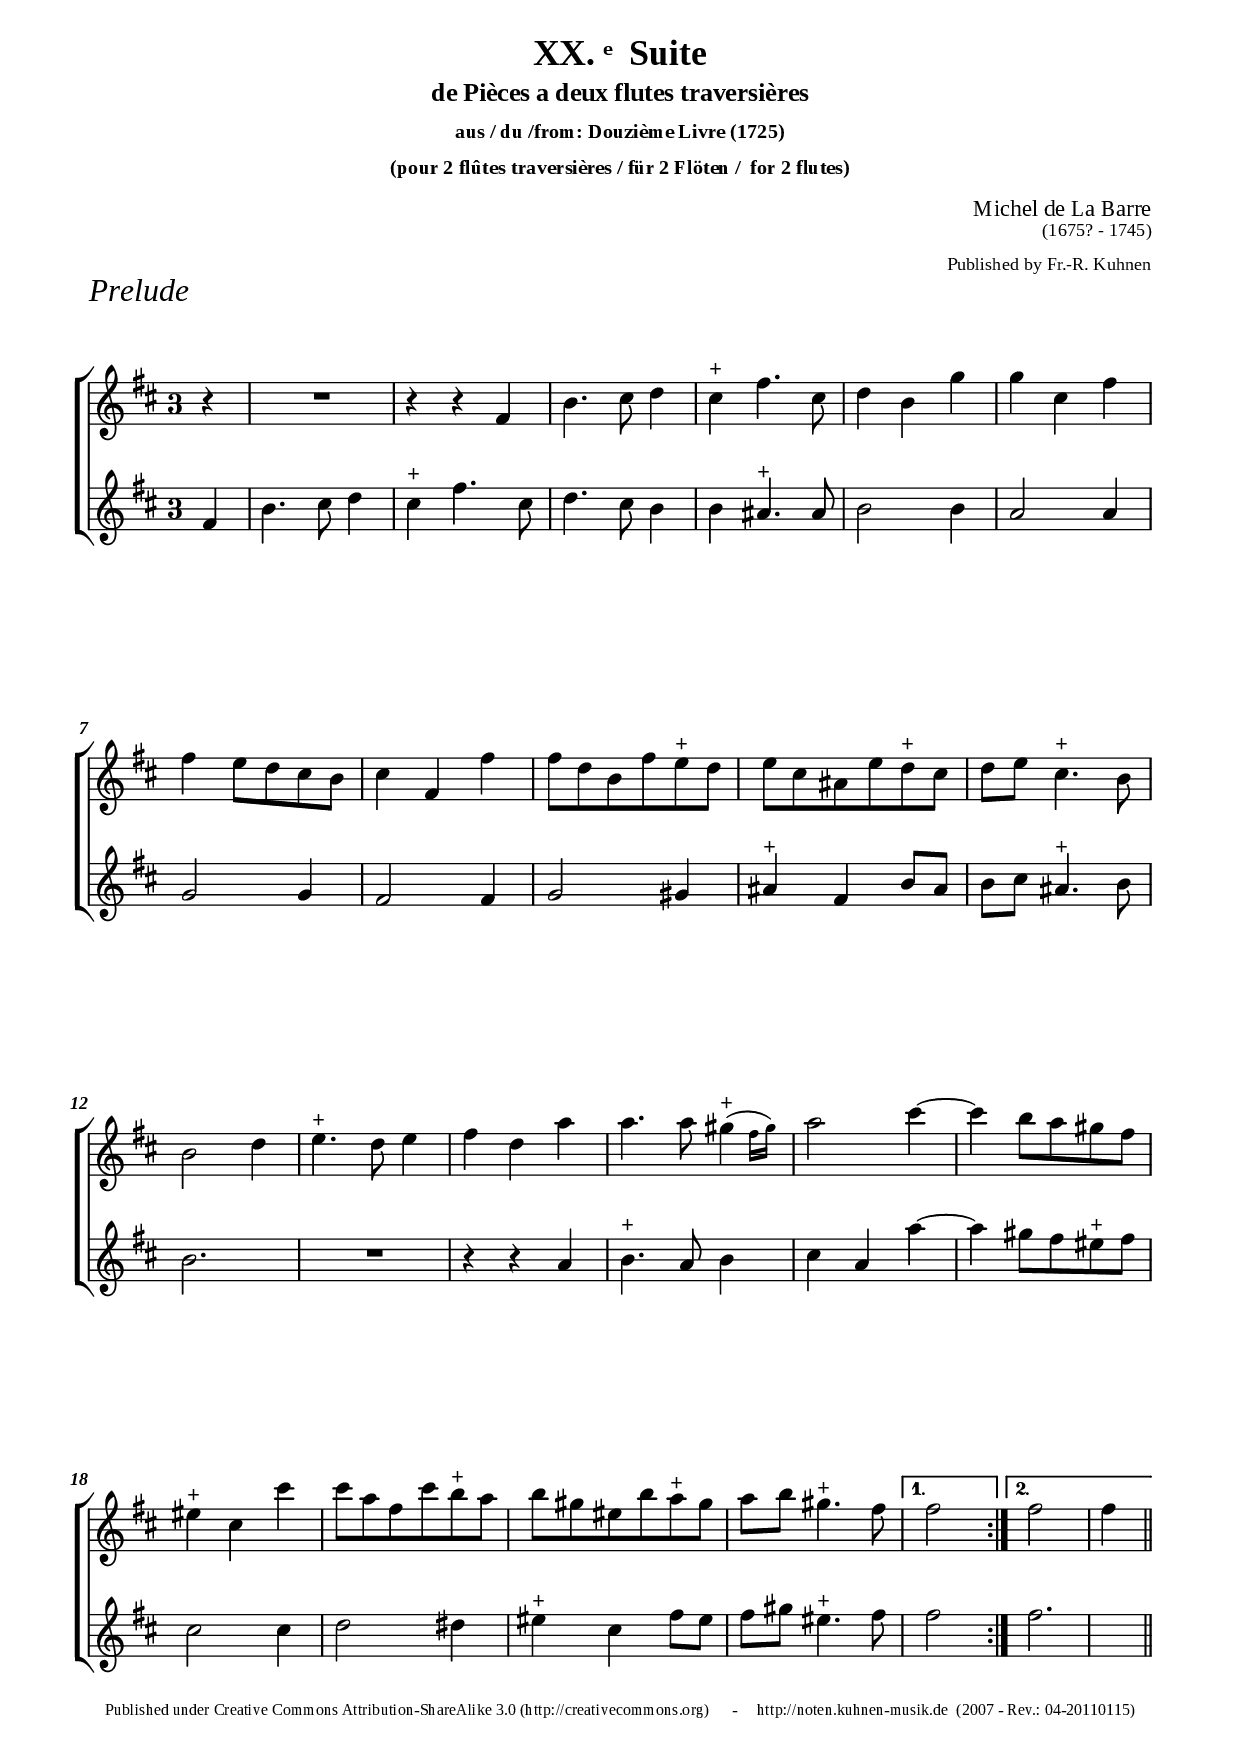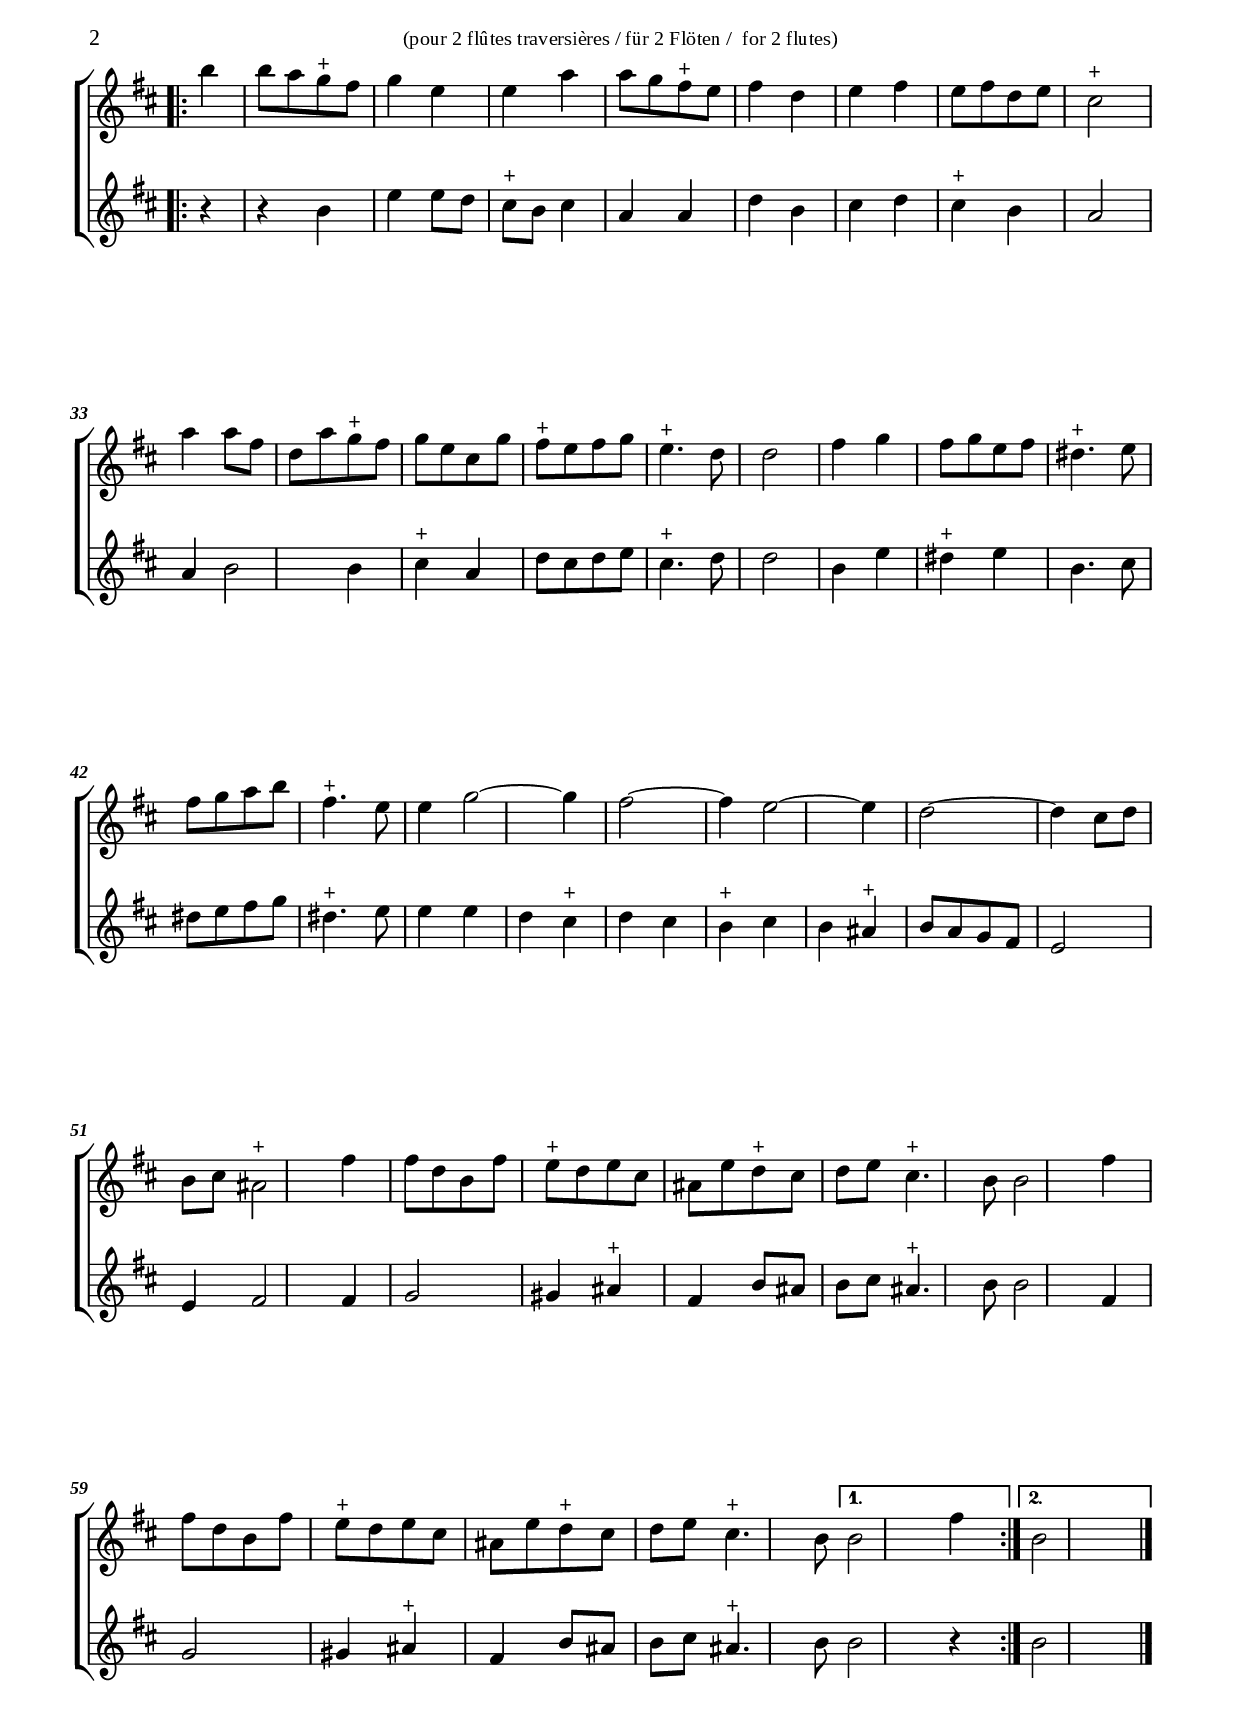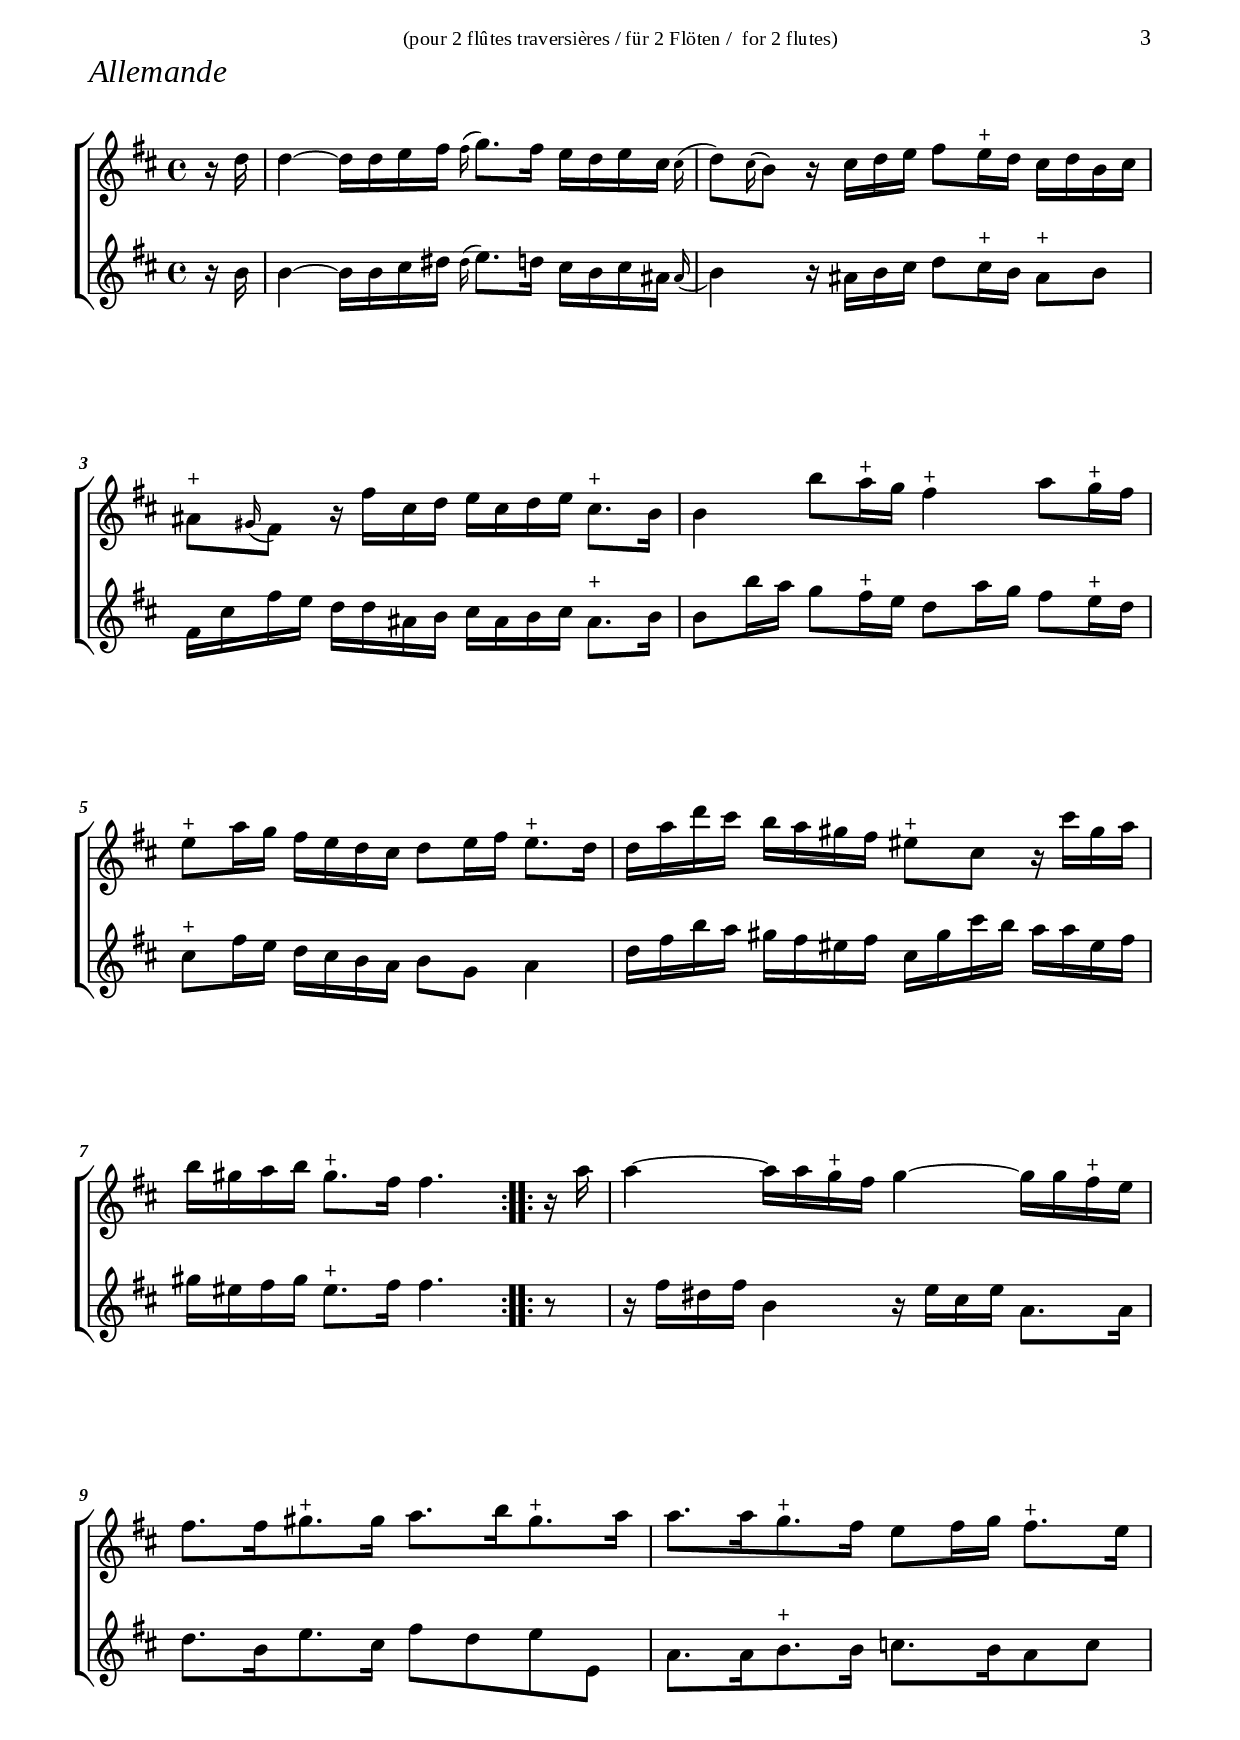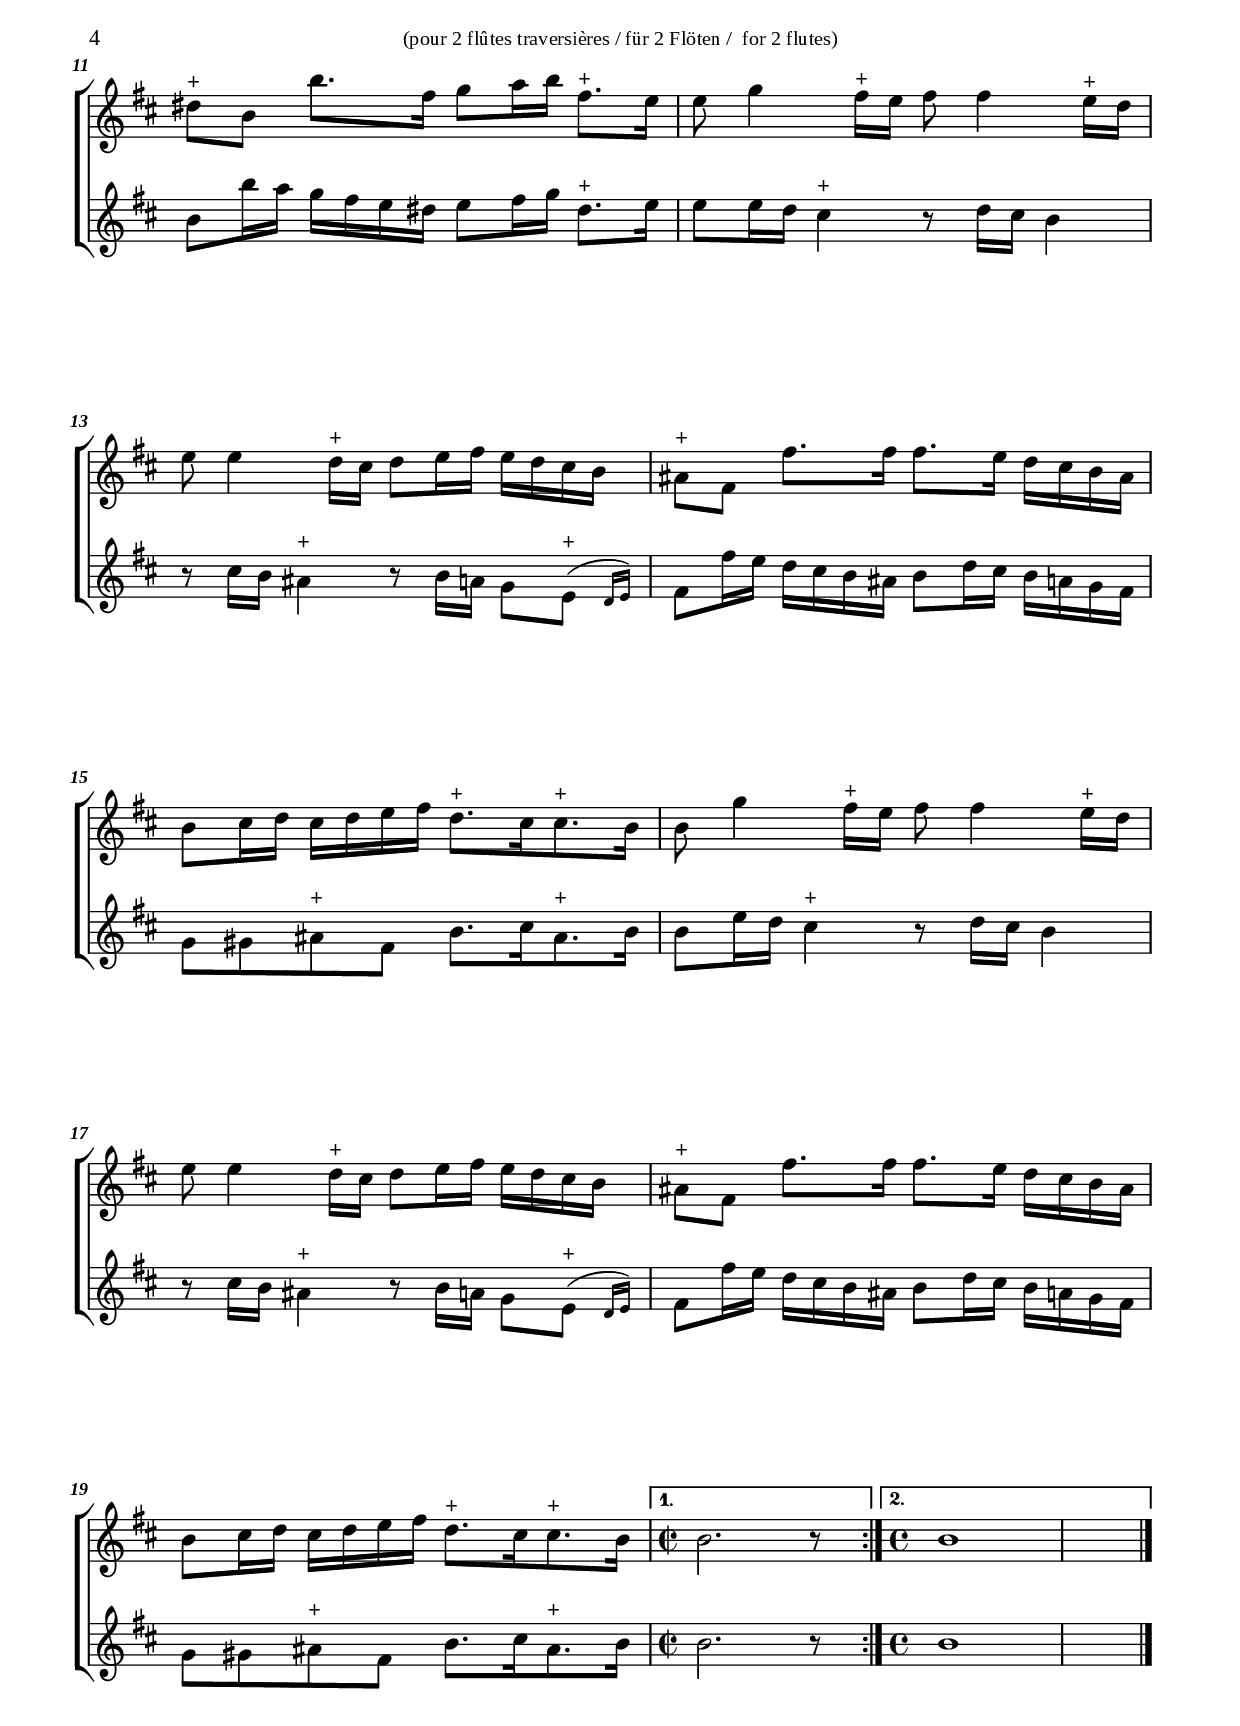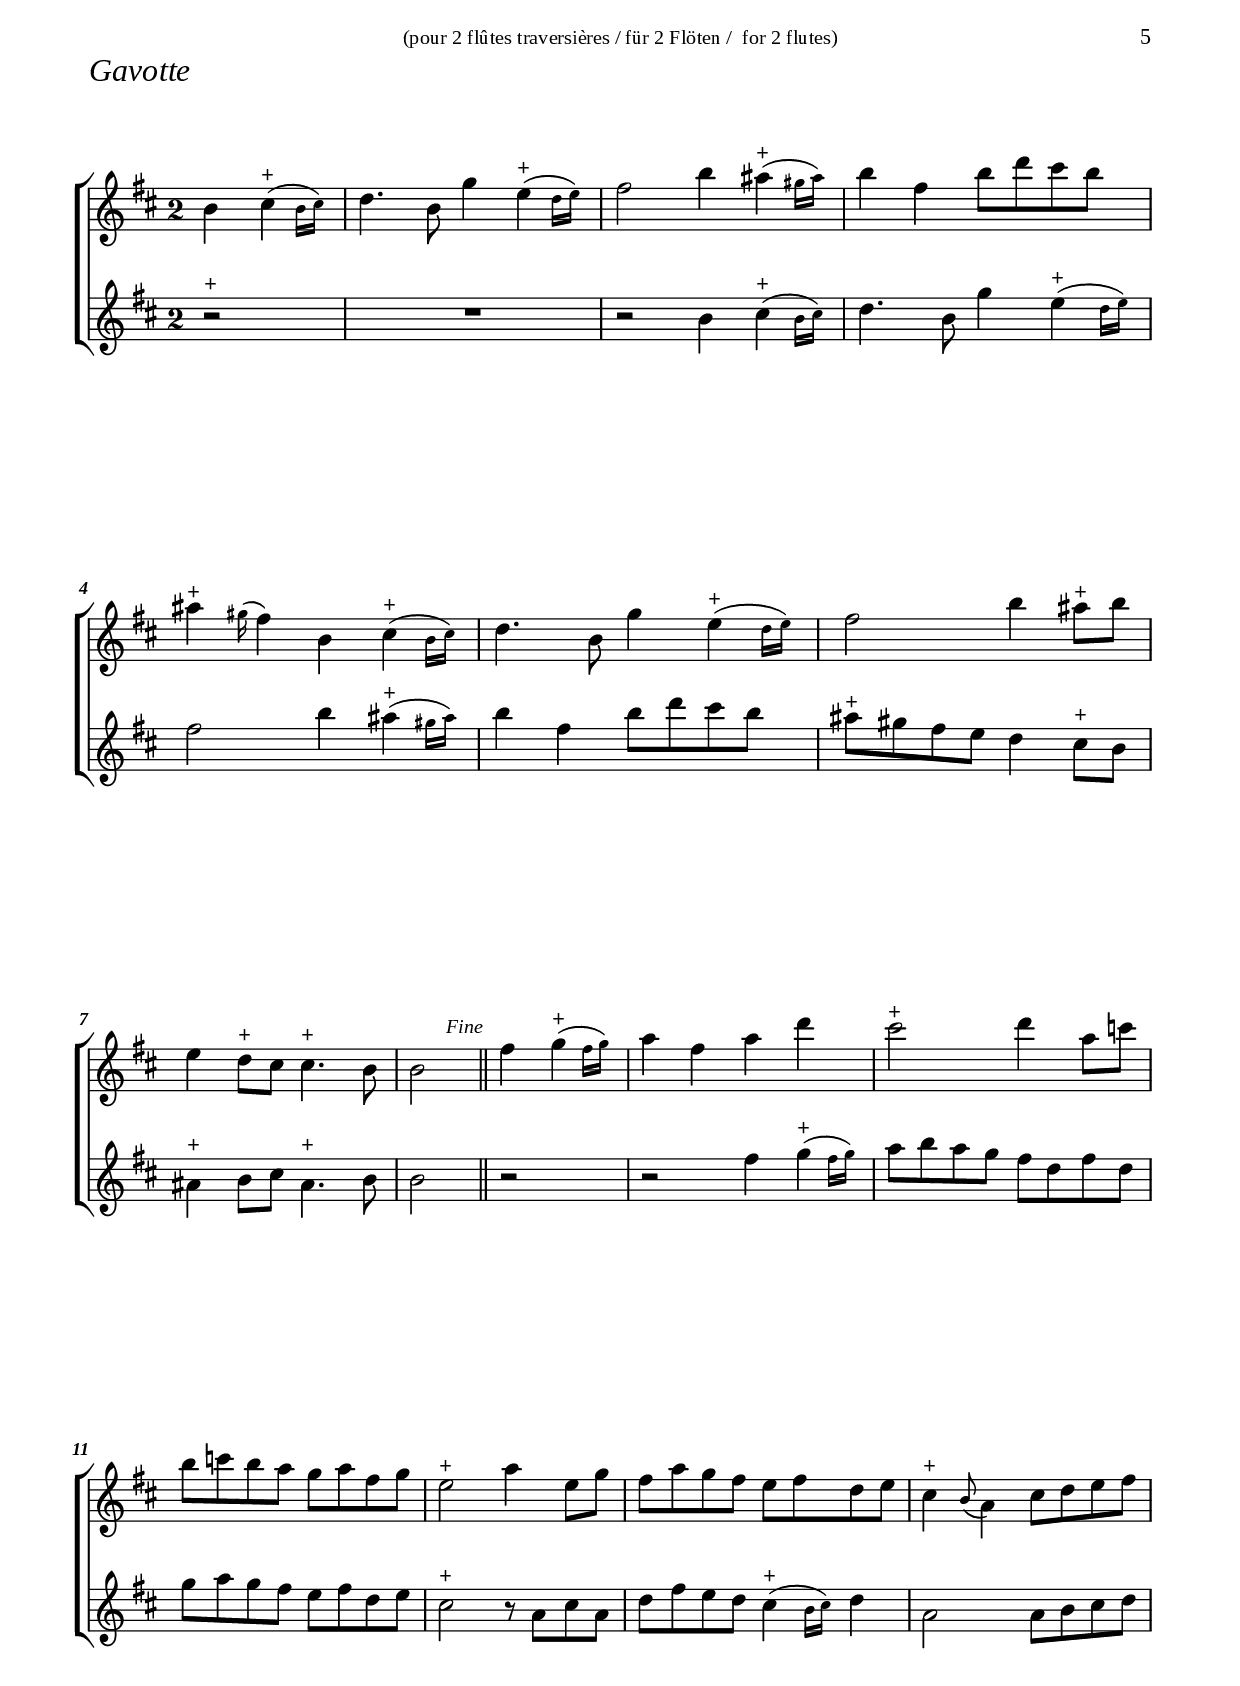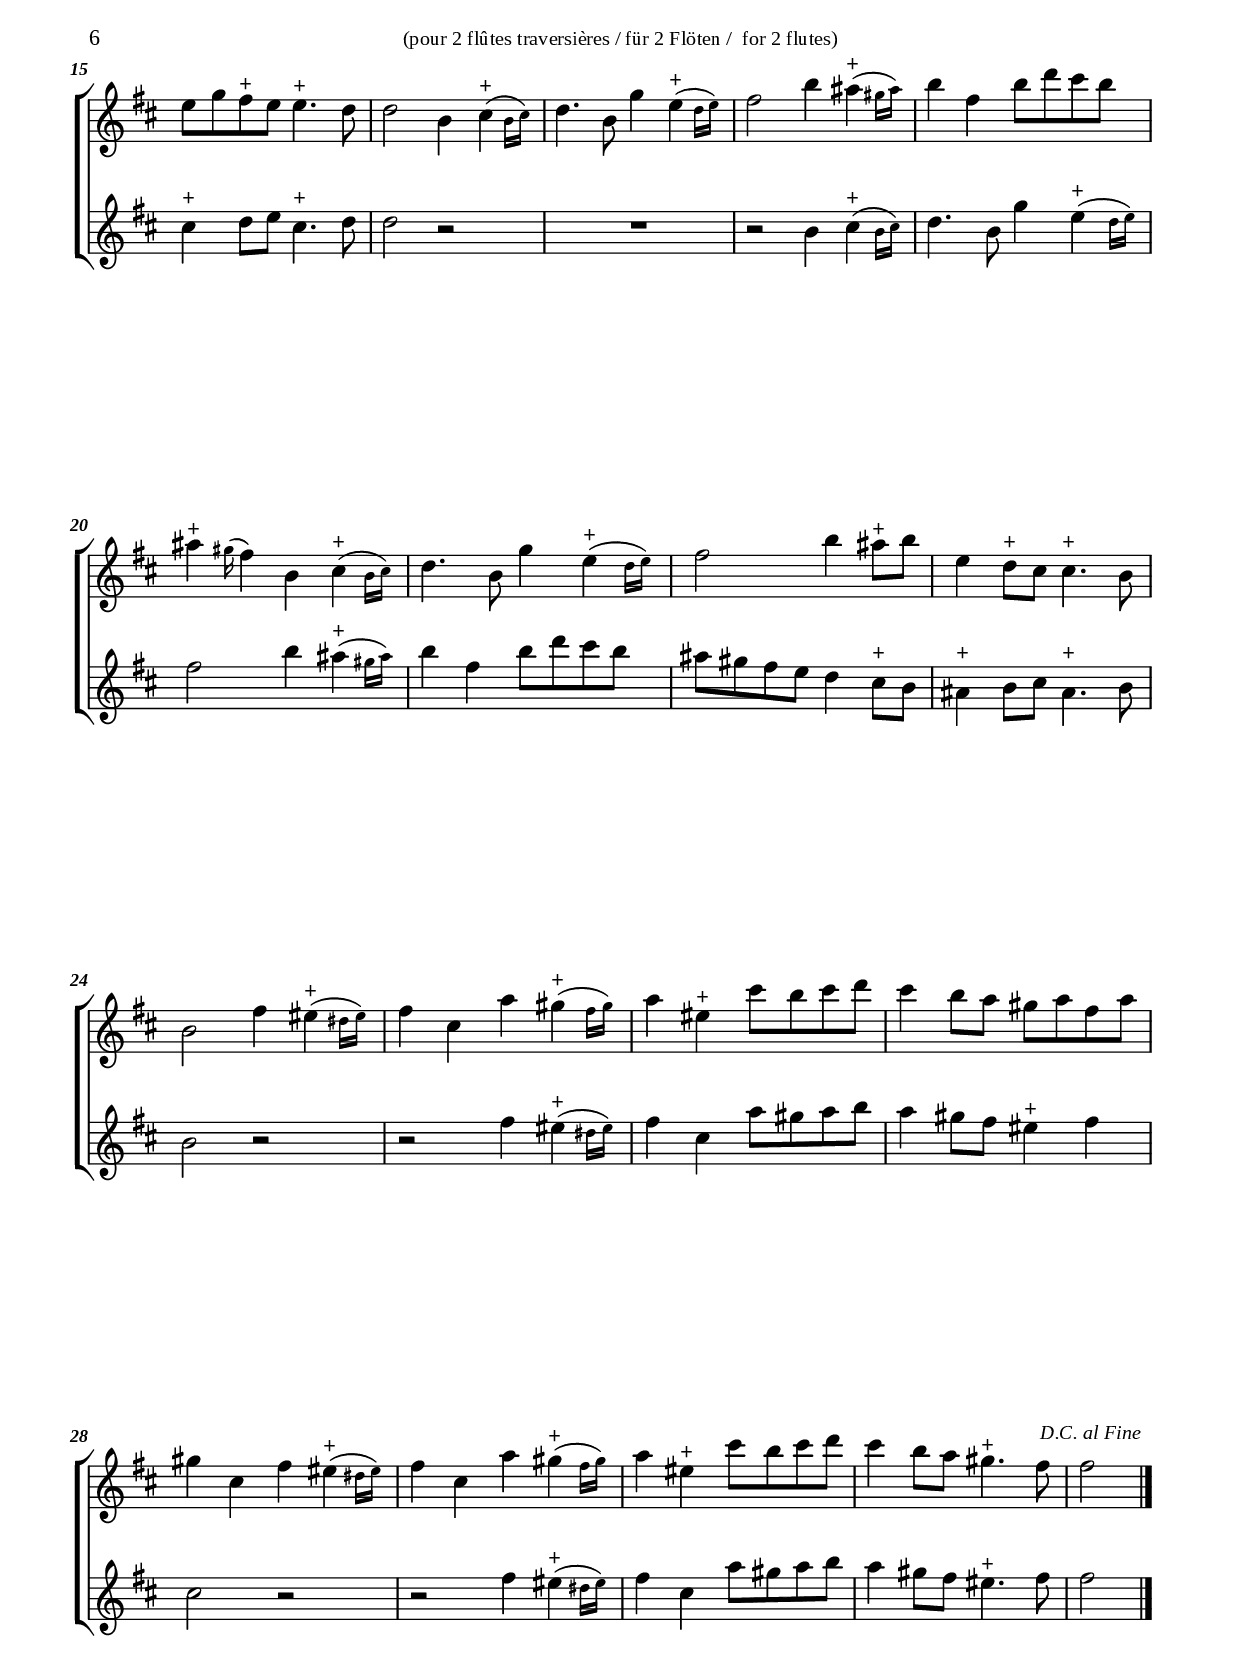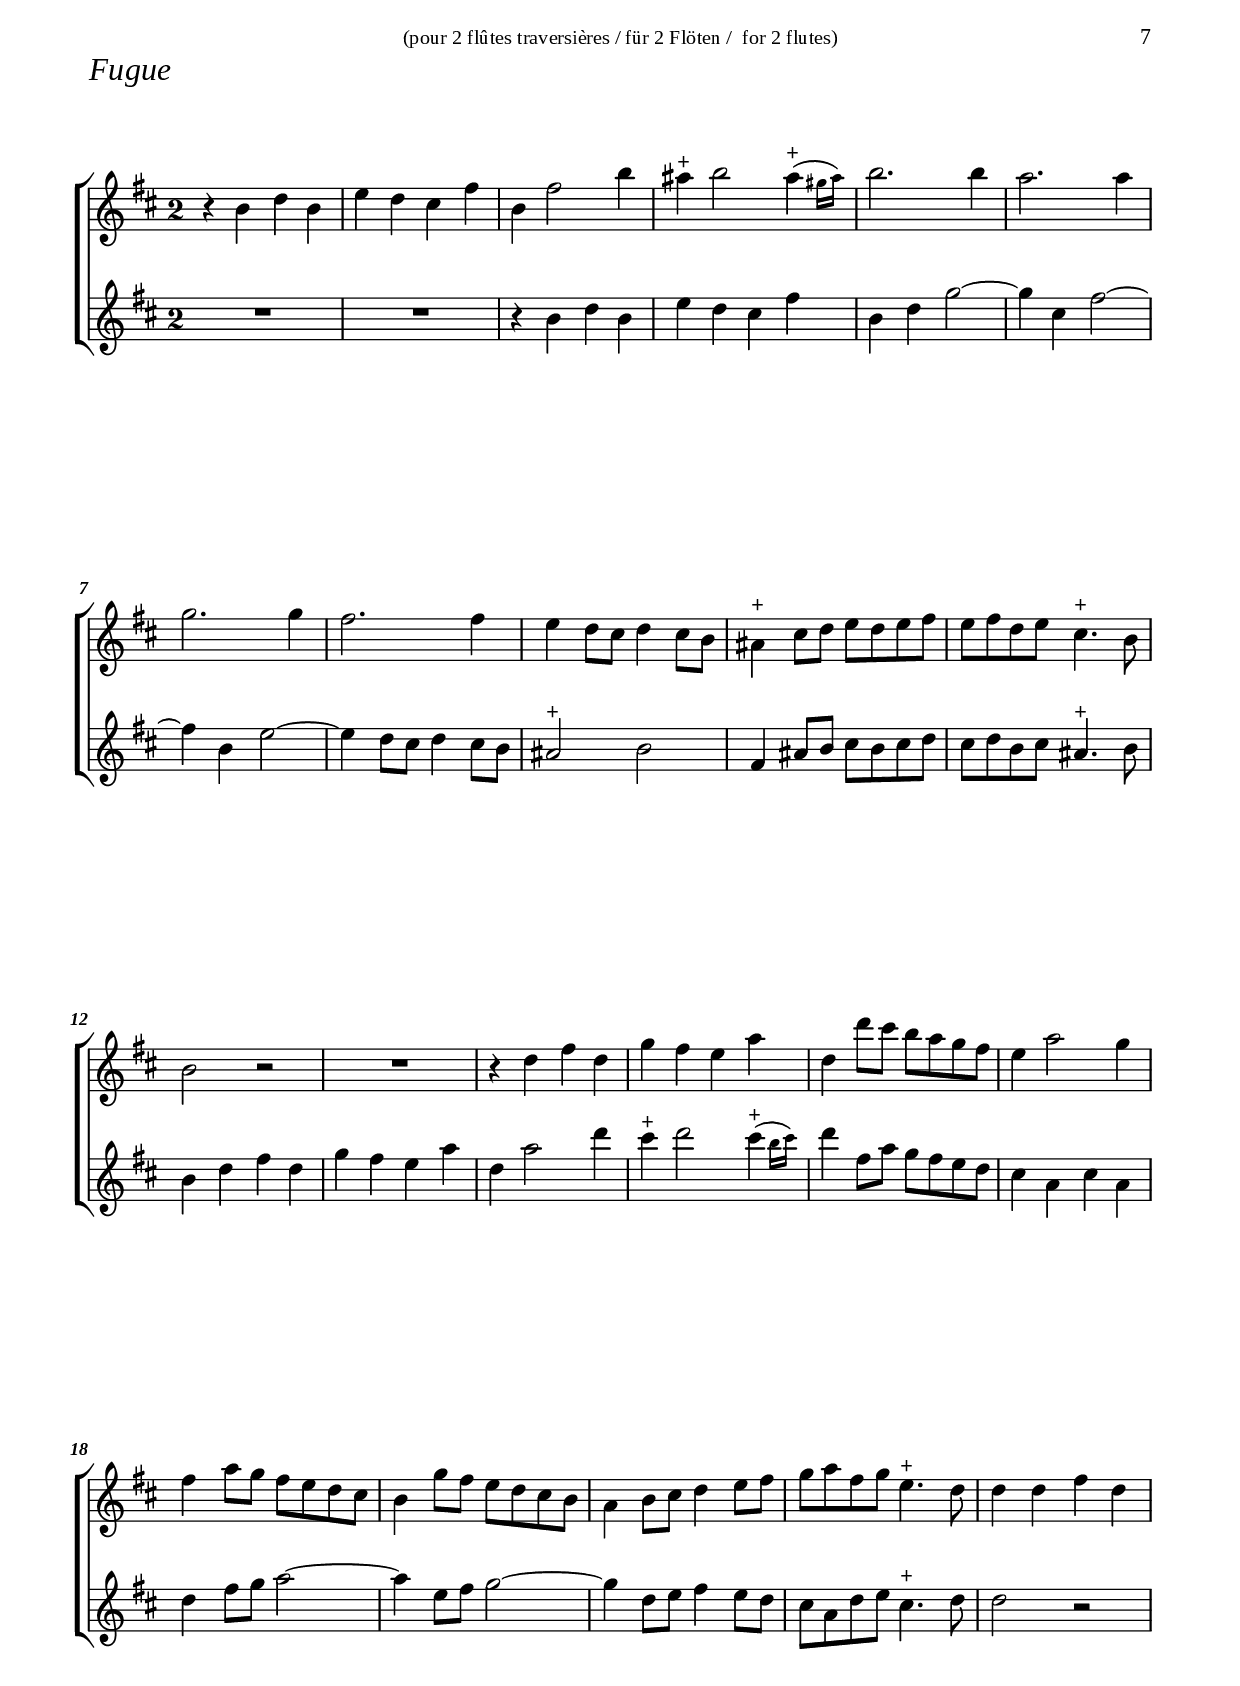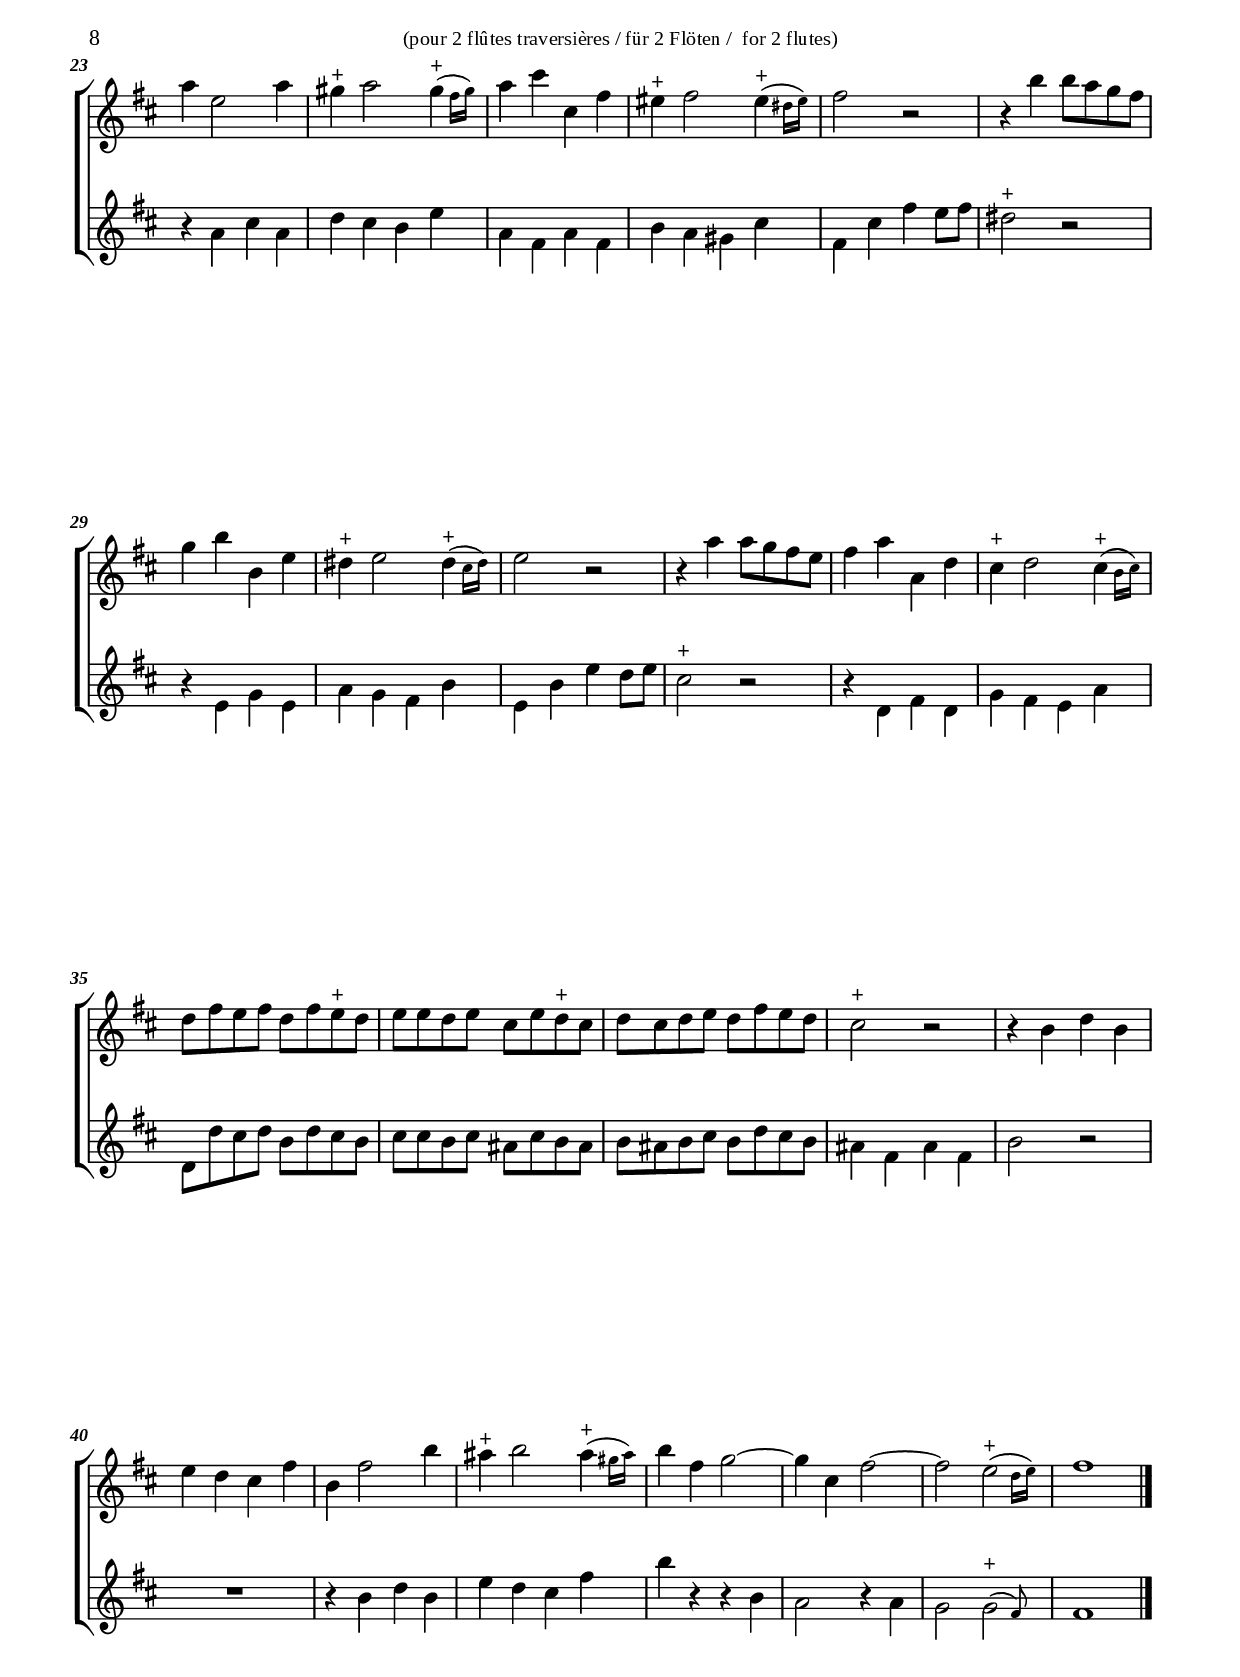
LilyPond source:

\version "2.13.46"
#(set-default-paper-size "a4")
#(ly:set-option 'point-and-click #f)

\paper {
  myStaffSize = #20

  #(define fonts
    (make-pango-font-tree "Times New Roman"
                          "Arial"
                          "Luxi Mono"
                           (/ myStaffSize 20)))
  line-width = 18\cm
  ragged-last-bottom = ##f
}


%#(set-global-staff-size 16)

\header  {
    title =  \markup  { "XX." \raise #1.0 \bold \small{ "e" } " Suite"
    }
    subtitle =  \markup   { "de Pièces a deux flutes traversières" 
    }
    subsubtitle = \markup  {  "aus / du /from: Douzième Livre (1725)"
    } 
    instrument = \markup \center-column {  
     \small "(pour 2 flûtes traversières / für 2 Flöten /  for 2 flutes)"
    }
    composer = \markup \override #'(baseline-skip . 2) \right-column {
      "\n" 
      "\n" 
      "Michel de La Barre" 
      \tiny "(1675? - 1745)"
      "\n"
    }
    arranger =   \markup {  \tiny "Published by Fr.-R. Kuhnen"
    }
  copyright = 
  \markup  {
    \teeny "Published under Creative Commons Attribution-ShareAlike 3.0 (http://creativecommons.org) 
    -
    http://noten.kuhnen-musik.de  (2007 - Rev.: 04-20110115)"
  }
 }



\book { 
 \score {
%    \transpose d f
  

\new ChoirStaff
\relative c' << 
   \override Score.BarNumber #'font-shape =  #'italic
   \override Score.BarNumber #'font-series = #'bold
   \override Score.BarNumber #'padding = #2.3

\new Staff {
 \time 3/4
 \key b \minor
 \repeat volta 2 {
   \partial 4*1 r4 |
   R2. |
   r4 r fis | 
   b4. cis8 d4 | 
   cis^\markup { \bold {+}} fis4. cis8 | 
%    5
   d4 b g' |
   g cis, fis | 
   fis e8 d cis b |
   cis4 fis, fis' |
   fis8 d b fis' e^\markup { \bold {+}} d |
%    10
   e cis ais e' d^\markup { \bold {+}} cis |
   d e cis4.^\markup { \bold {+}} b8 |
   b2 d4 | 
   e4.^\markup { \bold {+}} d8 e4 |
   fis d a' | 
%    15
   a4. a8 \afterGrace gis4^\markup { \bold {+}}( { \stemDown fis16[ gis16]) }|
   a2 cis4 ~ | 
   cis b8 a gis fis | 
   eis4^\markup { \bold {+}} cis cis' |
   cis8 a fis cis' b^\markup { \bold {+}} a |
%    20
   b gis eis b' a^\markup { \bold {+}} gis |
   a b gis4.^\markup { \bold {+}} fis8 |
 }
 \alternative { 
   {\set Timing.measureLength = #(ly:make-moment 2 4) fis2 } 
   {\set Timing.measureLength = #(ly:make-moment 3 4)fis2 fis4} 
 } \pageBreak
 
 \repeat volta 2 {
   b b8 a g^\markup { \bold {+}} fis |
   g4 e e | 
   a a8  g fis^\markup { \bold {+}} e |
   fis4 d e | fis e8 fis d e |
   cis2^\markup { \bold {+}} a'4 |
   a8 fis d a' g^\markup { \bold {+}} fis |
   g e cis g' fis^\markup { \bold {+}} e |
   fis g e4.^\markup { \bold {+}} d8 | 
   d2 fis4 | 
   g fis8 g e fis |
   dis4.^\markup { \bold {+}} e8 fis g |
   a b fis4.^\markup { \bold {+}} e8 |
   e4 g2 ~ | 
   g4 fis2 ~ | 
   fis4 e2 ~| 
   e4 d2 ~ | 
   d4 cis8 d b cis | 
   ais2^\markup { \bold {+}} fis'4 | 
   fis8 d b fis' e^\markup { \bold {+}} d |
   e cis ais e' d^\markup { \bold {+}} cis | 
   d e cis4.^\markup { \bold {+}} b8 | 
   b2  fis'4 |
   fis8 d b fis' e^\markup { \bold {+}} d | 
   e cis ais e' d^\markup { \bold {+}} cis | 
   d e cis4.^\markup { \bold {+}} b8 |
 }
 \alternative { { b2 fis'4 } { b,2 } } \bar "|." 
}

\new Staff {
 \time 3/4
 \key b \minor
\repeat volta 2 {
\partial 4*1 fis4 |
b4. cis8 d4 | cis^\markup { \bold {+}} fis4. cis8 | d4. cis8 b4 | b ais4.^\markup { \bold {+}} ais8 | b2 b4 | a2 a4 | g2 g4 | fis2 fis4 | g2 gis4 | ais^\markup { \bold {+}} fis b8 ais | b cis ais4.^\markup { \bold {+}} b8 | b2. | R2. |r4 r4 a4 |b4.^\markup { \bold {+}} a8 b4 | cis a a' ~ |
a gis8 fis eis^\markup { \bold {+}} fis | cis2 cis4 |d2 dis4 | eis^\markup { \bold {+}} cis fis8 eis |
fis gis eis4.^\markup { \bold {+}} fis8 }
\alternative { {fis2 } {fis2. } } 

\repeat volta 2 {
r4 r b,4 | e e8 d cis^\markup { \bold {+}} b | cis4 a a | d b cis |d cis^\markup { \bold {+}} b | a2 a4 | b2 b4 | cis^\markup { \bold {+}} a d8 cis | d e cis4.^\markup { \bold {+}} d8 | d2 b4 | e dis^\markup { \bold {+}} e | b4. cis8 dis e | fis g dis4.^\markup { \bold {+}} e8 | e4 e d | cis^\markup { \bold {+}} d cis | b^\markup { \bold {+}} cis b | ais^\markup { \bold {+}} b8 a g fis | e2 e4 | fis2 fis4 | g2 gis4 | ais^\markup { \bold {+}} fis b8 ais | b cis ais4.^\markup { \bold {+}} b8 | b2 fis4 |  g2 gis4 | ais^\markup { \bold {+}} fis b8 ais | b cis ais4.^\markup { \bold {+}} b8 } 
\alternative { { b2 r4 } { b2 } } \bar "|." \pageBreak
}

>>
\layout {
  indent = 0\cm
   \context {
     \Staff
     \override TimeSignature #'style = #'single-digit
   }
}

\header
 { piece=   \markup { \italic \override #'(font-size . 3) "Prelude"}}

}

\score {
  

\new ChoirStaff
\relative c' << 
   \override Score.BarNumber #'font-shape =  #'italic
   \override Score.BarNumber #'font-series = #'bold
   \override Score.BarNumber #'padding = #2.3

\new Staff {
 \time 4/4
 \key b \minor
\repeat volta 2 {
\partial 16*2 r16 d'16 |
d4 ~ d16 d e fis \grace {\stemDown fis16^(} g8.) fis16 e d e \afterGrace cis  {\stemDown cis16^(}| 
 d8) \grace { \stemDown cis16^(} b8) r16 cis d e fis8
e16^\markup { \bold {+}} d cis d b cis | ais8^\markup { \bold {+}}  \appoggiatura gis16 fis8 r16 fis' cis d e cis d e cis8.^\markup { \bold {+}} b16 |
b4 b'8 a16^\markup { \bold {+}} g fis4^\markup { \bold {+}}a8 g16^\markup { \bold {+}} fis | e8^\markup { \bold {+}} a16 g fis e d cis d8 e16 fis e8.^\markup { \bold {+}} d16 | d a' d cis b a gis fis eis8^\markup { \bold {+}} cis r16 cis' gis a |b gis a b gis8.^\markup { \bold {+}} fis16 fis4. } 

\repeat volta 2 {
r16 a |
a4 ~a16 a g^\markup { \bold {+}} fis g4 ~g16 g fis^\markup { \bold {+}} e | fis8.[ fis16 gis8.^\markup { \bold {+}} gis16] a8.[ b16 gis8.^\markup { \bold {+}} a16] | a8.[ a16 g8.^\markup { \bold {+}} fis16] e8 fis16 g fis8.^\markup { \bold {+}} e16 |  \pageBreak
 dis8^\markup { \bold {+}}[ b] b'8.[ fis16] g8 a16 b fis8.^\markup { \bold {+}} e16 | e8 g4 fis16^\markup { \bold {+}} e fis8 fis4 e16^\markup { \bold {+}} d | e8 e4 d16^\markup { \bold {+}} cis d8 e16 fis e d cis b | ais8^\markup { \bold {+}}[ fis] fis'8.[fis16] fis8. e16 d cis b ais |b8 cis16 d cis d e fis d8.^\markup { \bold {+}}[ cis16 cis8.^\markup { \bold {+}} b16] | b8 g'4  fis16^\markup { \bold {+}} e fis8 fis4 e16^\markup { \bold {+}} d | e8 e4 d16^\markup { \bold {+}} cis d8 e16 fis e d cis b | ais8^\markup { \bold {+}}[ fis] fis'8.[ fis16] fis8. e16 d cis b ais |b8 cis16 d cis d e fis d8.^\markup { \bold {+}}[ cis16 cis8.^\markup { \bold {+}} b16 ]}
\alternative { 
  {\time 2/2 \set Timing.measureLength = #(ly:make-moment 7 8)  b2. r8  }  
  {\time 4/4 \set Timing.measureLength = #(ly:make-moment 4 4)  b1 } }  \bar "|."  \pageBreak

}


\new Staff {
 \time 4/4
 \key b \minor
\repeat volta 2 {
\partial 16*2 r16 b |
b4 ~ b16 b cis dis  \grace {\stemDown dis16^(} e8.) d16 cis b cis  
\afterGrace ais  ais16(| b4) r16 ais b cis d8 cis16^\markup { \bold {+}} b ais8^\markup { \bold {+}} b | fis16 cis' fis e d d ais b cis ais b cis ais8.^\markup { \bold {+}} b16 |
b8 b'16 a g8 fis16^\markup { \bold {+}} e d8 a'16 g fis8 e16^\markup { \bold {+}} d | cis8^\markup { \bold {+}} fis16 e d cis b a b8 g a4 | d16 fis b a gis fis eis fis cis gis' cis b a a eis fis | gis eis fis gis eis8.^\markup { \bold {+}} fis16 fis4.
}
\repeat volta 2 {
r8 |
r16 fis[ dis fis] b,4 r16 e[ cis e] a,8. a16 | d8.[ b16 e8. cis16] fis8[ d e e,] | a8.[ a16 b8.^\markup { \bold {+}} b16] c8.[ b16 a8 c] | b b'16 a g fis e dis e8 fis16 g dis8.^\markup { \bold {+}} e16 | e8 e16 d cis4^\markup { \bold {+}} r8 d16 cis b4 | r8 cis16 b ais4^\markup { \bold {+}} r8 b16 a g8 \afterGrace e^\markup { \bold {+}}(  { d16[ e16]) } | fis8 fis'16 e d cis b ais b8 d16 cis b a g fis |
g8 gis ais^\markup { \bold {+}} fis b8.[ cis16 ais8.^\markup { \bold {+}} b16] | b8 e16 d cis4^\markup { \bold {+}} r8 d16 cis b4 | r8 cis16 b ais4^\markup { \bold {+}} r8 b16 a g8 \afterGrace e^\markup { \bold {+}}( {d16 [e16]) } | fis8 fis'16 e d cis b ais b8 d16 cis b a g fis | g8 gis ais^\markup { \bold {+}} fis b8.[ cis16 ais8.^\markup { \bold {+}} b16]}
\alternative { {   b2. r8   } { b1 } }  

}

>>
\layout {
  indent = 0\cm
   
}

\header
 { piece=   \markup { \italic \override #'(font-size . 3) "Allemande"}}

}


\score {
  

\new ChoirStaff
\relative c' << 
   \override Score.BarNumber #'font-shape =  #'italic
   \override Score.BarNumber #'font-series = #'bold
   \override Score.BarNumber #'padding = #2.3
  \override Score.RehearsalMark
  #'break-visibility = #begin-of-line-invisible

\new Staff {
 \time 2/2
 \key b \minor
\partial 4*2  b'4 \afterGrace cis^\markup { \bold {+}}(  { \stemDown b16[ cis16]) } |
d4. b8 g'4 \afterGrace e^\markup { \bold {+}}(  { \stemDown d16[ e16]) } | 
fis2 b4  \afterGrace ais^\markup { \bold {+}}(  { \stemDown gis16[ ais16]) } |
b4 fis b8 d cis b | 
ais4^\markup { \bold {+}} \grace {\stemDown gis16^(} fis4) b,  \afterGrace cis4^\markup { \bold {+}}(  { \stemDown b16[ cis16]) } |
d4. b8 g'4 \afterGrace e^\markup { \bold {+}}(  { \stemDown d16[ e16]) } | 
fis2 b4 ais8^\markup { \bold {+}} b | e,4 d8^\markup { \bold {+}} cis cis4.^\markup { \bold {+}} b8| 
b2\once \override  Score.RehearsalMark #'self-alignment-X = #right
\once \override  Score.RehearsalMark  #'padding = #1.5 
\mark \markup {\small \italic  \vcenter "Fine"  } \bar "||"

fis'4  \afterGrace g4^\markup { \bold {+}}(  { \stemDown fis16[ g16]) } |
a4 fis a d | cis2^\markup { \bold {+}} d4 a8 c | b c b a g a fis g | 
e2^\markup { \bold {+}} a4 e8 g | fis a g fis e fis d e | 
cis4^\markup { \bold {+}}  \appoggiatura {b8} a4 cis8 d e fis |         \pageBreak
e g fis^\markup { \bold {+}} e e4.^\markup { \bold {+}} d8 | d2 

b4 \afterGrace cis^\markup { \bold {+}}(  { \stemDown b16[ cis16]) } |
d4. b8 g'4 \afterGrace e^\markup { \bold {+}}(  { \stemDown d16[ e16]) } | 
fis2 b4  \afterGrace ais^\markup { \bold {+}}(  { \stemDown gis16[ ais16]) } |
b4 fis b8 d cis b | 
ais4^\markup { \bold {+}} \grace {\stemDown gis16^(} fis4) b,  \afterGrace cis4^\markup { \bold {+}}(  { \stemDown b16[ cis16]) } |
d4. b8 g'4 \afterGrace e^\markup { \bold {+}}(  { \stemDown d16[ e16]) } | 
fis2 b4 ais8^\markup { \bold {+}} b | e,4 d8^\markup { \bold {+}} cis cis4.^\markup { \bold {+}} b8| 
b2 fis'4  \afterGrace eis^\markup { \bold {+}}(  { \stemDown dis16[ eis16]) } |
fis4 cis a'  \afterGrace gis^\markup { \bold {+}}(  { \stemDown fis16[ gis16]) } | a4 eis^\markup { \bold {+}} cis'8 b cis d | cis4 b8 a gis a fis a | gis4 cis, fis  \afterGrace eis^\markup { \bold {+}}(  { \stemDown dis16[ eis16]) } | 
fis4 cis a' \afterGrace gis^\markup { \bold {+}}(  { \stemDown fis16[ gis16]) } | a4 eis^\markup { \bold {+}} cis'8 b cis d | 
cis4 b8 a gis4.^\markup { \bold {+}} fis8 |
fis2 \once \override  Score.RehearsalMark #'self-alignment-X = #right
\once \override  Score.RehearsalMark  #'padding = #2.5
\mark \markup {\small \italic "D.C. al Fine "}
\bar "|."  \pageBreak


}
\new Staff {
 \time 2/2
 \key b \minor

\partial 4*2 r2 ^\markup { \bold {+}} 
 R1 | r2 b,4  \afterGrace cis^\markup { \bold {+}}(  { \stemDown b16[ cis16]) } | d4. b8 g'4  \afterGrace e^\markup { \bold {+}}(  { \stemDown d16[ e16]) } | fis2 b4  \afterGrace ais^\markup { \bold {+}}(  { \stemDown gis16[ ais16]) } | b4 fis b8 d cis b | ais^\markup { \bold {+}} gis fis e d4 cis8^\markup { \bold {+}} b | ais4^\markup { \bold {+}} b8 cis ais4.^\markup { \bold {+}} b8  b2

r2 |
r2 fis'4  \afterGrace g^\markup { \bold {+}}(  { \stemDown fis16[ g16]) } |
a8 b a g fis d fis d | g a g fis e fis d e | cis2^\markup { \bold {+}} r8 a8[ cis a] | d fis e d  \afterGrace cis4^\markup { \bold {+}}(  { \stemDown b16[ cis16]) }
d4 | a2 a8 b cis d | cis4^\markup { \bold {+}} d8 e cis4.^\markup { \bold {+}} d8  d2 

r2 |
 R1 | r2 b4  \afterGrace cis^\markup { \bold {+}}(  { \stemDown b16[ cis16]) } | d4. b8 g'4  \afterGrace e^\markup { \bold {+}}(  { \stemDown d16[ e16]) } | fis2 b4  \afterGrace ais^\markup { \bold {+}}(  { \stemDown gis16[ ais16]) } | b4 fis b8 d cis b | ais gis fis e d4 cis8^\markup { \bold {+}} b | ais4^\markup { \bold {+}} b8 cis ais4.^\markup { \bold {+}} b8 | b2 r2|

r2 fis'4  \afterGrace eis^\markup { \bold {+}}(  { \stemDown dis16[ eis16]) } |
fis4 cis a'8 gis a b | a4 gis8 fis eis4^\markup { \bold {+}} fis | cis2 r2 |
r2 fis4  \afterGrace eis^\markup { \bold {+}}(  { \stemDown dis16[ eis16]) } |
fis4 cis a'8 gis a b | a4 gis8 fis eis4.^\markup { \bold {+}} fis8 fis2 
} 


>>
\layout {
  indent = 0\cm
   \context {
     \Staff
     \override TimeSignature #'style = #'single-digit
   }
}

\header
 { piece=   \markup { \italic \override #'(font-size . 3) "Gavotte"}}

}


\score {
  

\new ChoirStaff
\relative c' << 
   \override Score.BarNumber #'font-shape =  #'italic
   \override Score.BarNumber #'font-series = #'bold
   \override Score.BarNumber #'padding = #2.3


\new Staff {
 \time 2/2
 \key b \minor

r4 b'4 d b | e d cis fis | b, fis'2 b4 | ais4^\markup { \bold {+}} b2  \afterGrace ais4^\markup { \bold {+}}(  { \stemDown gis16[ ais])} | b2. b4 | a2. a4 | g2. g4 | fis2. fis4 | 
e4 d8 cis d4 cis8 b | ais4^\markup { \bold {+}} cis8 d e d e fis | e fis d e cis4.^\markup { \bold {+}} b8 | b2 r2 | R1 | r4 d fis d | g fis e a | d, d'8 cis b a g fis | e4 a2 g4 | fis a8 g fis e d cis | b4 g'8 fis e d cis b | a4 b8 cis d4 e8 fis | g a fis g e4.^\markup { \bold {+}} d8 |
d4 d fis d |            \pageBreak
a' e2 a4 | gis^\markup { \bold {+}} a2  \afterGrace gis4^\markup { \bold {+}}(  { \stemDown fis16[ gis])} | a4 cis cis, fis | eis^\markup { \bold {+}} fis2  \afterGrace eis4^\markup { \bold {+}}(  { \stemDown dis16[ eis16])} | fis2 r2 | r4 b4 b8 a g fis | g4 b b, e | dis^\markup { \bold {+}} e2  \afterGrace dis4^\markup { \bold {+}}(  { \stemDown cis16[ dis])}  | e2 r2 | r4 a4 a8 g fis e | fis4 a a, d |
cis^\markup { \bold {+}} d2   \afterGrace cis4^\markup { \bold {+}}(  { \stemDown b16[ cis])} | d8 fis e fis d fis e^\markup { \bold {+}} d | e e d e cis e d^\markup { \bold {+}} cis | d cis d e d fis e d | cis2^\markup { \bold {+}} r2 |
r4 b4 d b | e d cis fis | b, fis'2 b4 | ais^\markup { \bold {+}} b2   \afterGrace ais4^\markup { \bold {+}}(  { \stemDown gis16[ ais])} |
b4 fis g2 ~| g4 cis, fis2 ~ | fis   \afterGrace e2^\markup { \bold {+}}(  { \stemDown d16[ e])} fis1 \bar "|." 
}

\new Staff {
 \time 2/2
 \key b \minor

R1 | R1 | r4 b, d b |e d cis fis |b, d g2 ~| g4 cis, fis2 ~ | fis4 b, e2 ~ | e4 d8 cis d4 cis8 b | ais2^\markup { \bold {+}} b | fis4 ais8 b cis b cis d | cis d b cis ais4.^\markup { \bold {+}} b8 | b4
d fis d | g fis e a | d, a'2 d4 | cis^\markup { \bold {+}} d2   \afterGrace cis4^\markup { \bold {+}}(  { \stemDown b16[ cis])} |
d4 fis,8 a g fis e d | cis4 a cis a | d fis8 g a2 ~ | a4 e8 fis g2 ~ |g4 d8 e fis4 e8 d | cis a d e cis4.^\markup { \bold {+}} d8 | d2 r2 | r4 a4 cis  a | d cis b e | a, fis a fis | b a gis cis | fis, cis' fis e8 fis |
dis2^\markup { \bold {+}} r2 | r4 e,4 g e | a g fis b | e, b' e d8 e |
cis2^\markup { \bold {+}} r2 | r4 d, fis d | g fis e a |
d,8 d' cis d b d cis b | 
cis cis b cis ais cis b ais |
b ais b cis b d cis b |
ais4 fis  ais fis | b2 r2 | R1 | r4  b d b |
e d cis fis | b r4 r b,4 | a2 r4 a4 | 
g2   \afterGrace g2^\markup { \bold {+}}(  {fis8)} fis1
} 


>>
\layout {
  indent = 0\cm
%%  between-system-space = 3\cm
   \context {
     \Staff
     \override TimeSignature #'style = #'single-digit
   }
}

\header
 { piece=   \markup { \italic \override #'(font-size . 3) "Fugue"}}

}
}


%{
convert-ly (GNU LilyPond) 2.13.15
»« wird verarbeitet...
Anwenden der Umwandlung: 2.11.2, 2.11.3, 2.11.5, 2.11.6, 2.11.10, 2.11.11, 2.11.13, 2.11.15, 2.11.23, 2.11.35, 2.11.38, 2.11.46, 2.11.48, 2.11.50, 2.11.51, 2.11.52, 2.11.53, 2.11.55, 2.11.57, 2.11.60, 2.11.61, 2.11.62, 2.11.64, 2.12.0, 2.12.3, 2.13.0, 2.13.1, 2.13.4, 2.13.10


%}


%{
convert-ly (GNU LilyPond) 2.13.46
»« wird verarbeitet...
Anwenden der Umwandlung: 2.13.36, 2.13.39, 2.13.40, 2.13.42, 2.13.44, 2.13.46
between-system-space, -padding.   kann nicht umgewandelt werdenFür Details Benutzerhandbuch lesen und manuell aktualisieren.


%}
